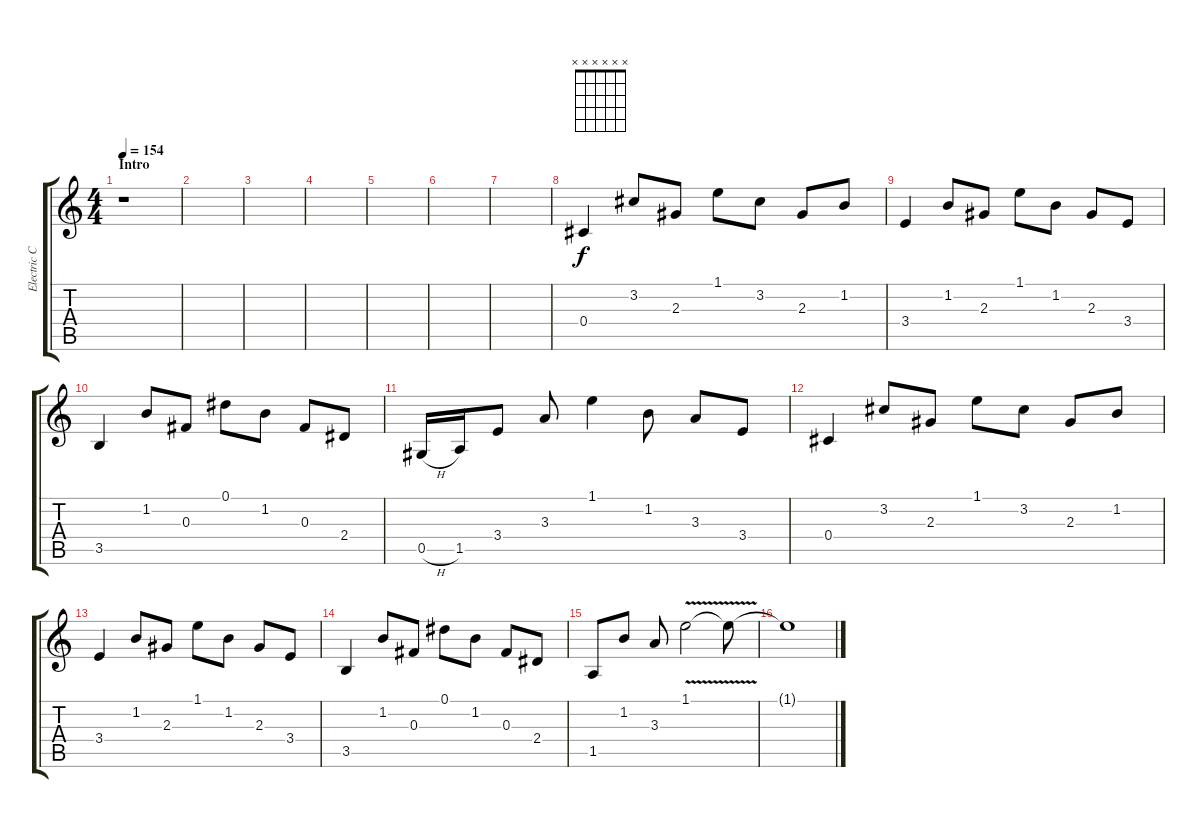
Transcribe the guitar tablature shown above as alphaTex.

\track ("Electric Clean Guitar" "Electric C") {instrument electricguitarclean}
\staff {score tabs}
\tuning (Eb4 Bb3 Gb3 Db3 Ab2 Eb2) {hide}
\chord ("" x x x x x x) {firstfret 0}
\ts (4 4)
\section ("" "Intro")
\tempo 154
\clef g2
\ks c
r.1{ch "" dy f instrument electricguitarclean} |
|
|
|
|
|
|
0.4.4 3.2.8 2.3.8 1.1.8 3.2.8 2.3.8 1.2.8 |
3.4.4 1.2.8 2.3.8 1.1.8 1.2.8 2.3.8 3.4.8 |
3.5.4 1.2.8 0.3.8 0.1.8 1.2.8 0.3.8 2.4.8 |
0.5{h}.16 1.5.16 3.4.8 3.3.8 1.1.4 1.2.8 3.3.8 3.4.8 |
0.4.4 3.2.8 2.3.8 1.1.8 3.2.8 2.3.8 1.2.8 |
3.4.4 1.2.8 2.3.8 1.1.8 1.2.8 2.3.8 3.4.8 |
3.5.4 1.2.8 0.3.8 0.1.8 1.2.8 0.3.8 2.4.8 |
1.5.8 1.2.8 3.3.8 1.1{v}.2 1.1{t}.8 |
1.1{t}.1
